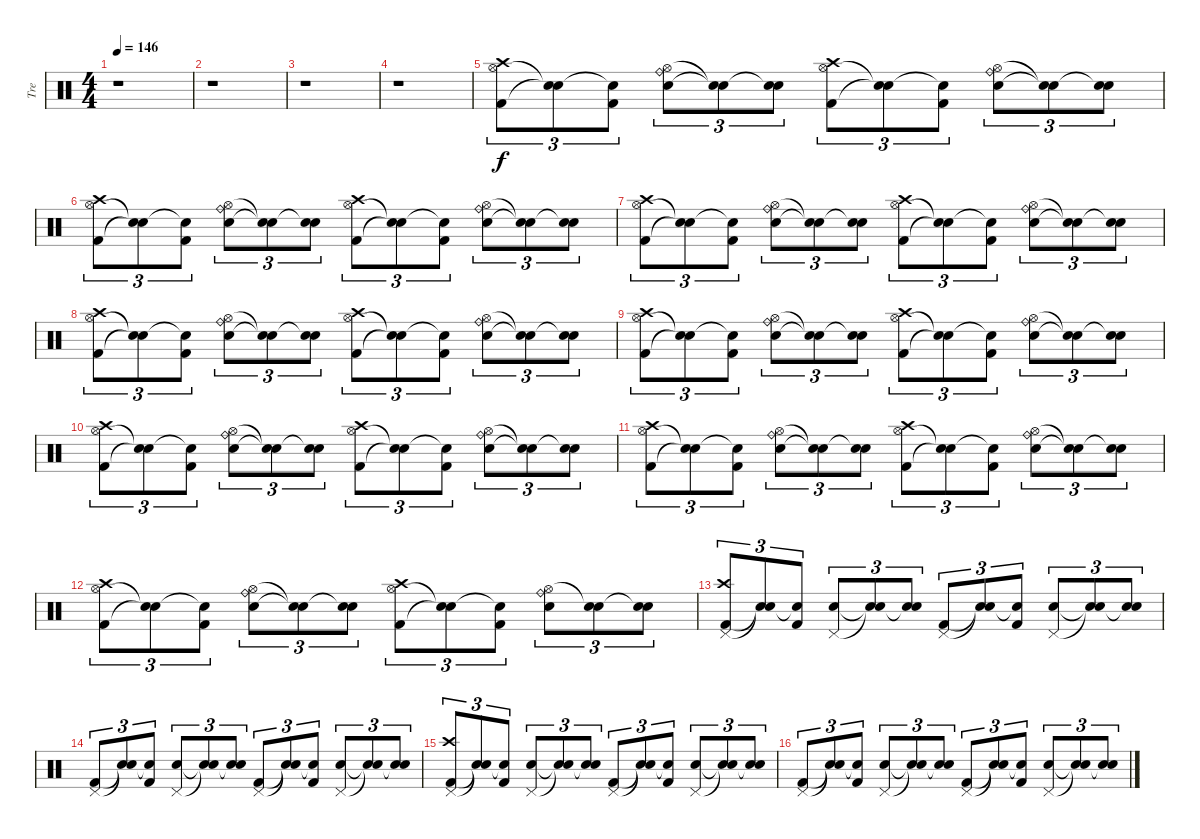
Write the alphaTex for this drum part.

\track ("Tre" "Tre") {instrument percussion}
\staff {score}
\articulation defaults
\ts (4 4)
\tempo 146
\clef neutral
\ks c
r.1{dy f} |
r.1 |
r.1 |
r.1 |
("Kick (hit) 2" "Hi-Hat (open)" "Crash high (hit)").8{tu (3 2)} ("Snare (hit)"{t} "Snare (hit)"{t}).8{tu (3 2)} ("Kick (hit) 2" "Snare (hit)"{t}).8{tu (3 2)} ("Electric Snare (hit)" "Hi-Hat (open)" "Ride (bell)").8{tu (3 2)} ("Snare (hit)"{t} "Snare (hit)"{t}).8{tu (3 2)} ("Electric Snare (hit)" "Snare (hit)"{t}).8{tu (3 2)} ("Kick (hit) 2" "Hi-Hat (open)" "Crash high (hit)").8{tu (3 2)} ("Snare (hit)"{t} "Snare (hit)"{t}).8{tu (3 2)} ("Kick (hit) 2" "Snare (hit)"{t}).8{tu (3 2)} ("Electric Snare (hit)" "Hi-Hat (open)" "Ride (bell)").8{tu (3 2)} ("Snare (hit)"{t} "Snare (hit)"{t}).8{tu (3 2)} ("Electric Snare (hit)" "Snare (hit)"{t}).8{tu (3 2)} |
("Kick (hit) 2" "Hi-Hat (open)" "Crash high (hit)").8{tu (3 2)} ("Snare (hit)"{t} "Snare (hit)"{t}).8{tu (3 2)} ("Kick (hit) 2" "Snare (hit)"{t}).8{tu (3 2)} ("Electric Snare (hit)" "Hi-Hat (open)" "Ride (bell)").8{tu (3 2)} ("Snare (hit)"{t} "Snare (hit)"{t}).8{tu (3 2)} ("Electric Snare (hit)" "Snare (hit)"{t}).8{tu (3 2)} ("Kick (hit) 2" "Hi-Hat (open)" "Crash high (hit)").8{tu (3 2)} ("Snare (hit)"{t} "Snare (hit)"{t}).8{tu (3 2)} ("Kick (hit) 2" "Snare (hit)"{t}).8{tu (3 2)} ("Electric Snare (hit)" "Hi-Hat (open)" "Ride (bell)").8{tu (3 2)} ("Snare (hit)"{t} "Snare (hit)"{t}).8{tu (3 2)} ("Electric Snare (hit)" "Snare (hit)"{t}).8{tu (3 2)} |
("Kick (hit) 2" "Hi-Hat (open)" "Crash high (hit)").8{tu (3 2)} ("Snare (hit)"{t} "Snare (hit)"{t}).8{tu (3 2)} ("Kick (hit) 2" "Snare (hit)"{t}).8{tu (3 2)} ("Electric Snare (hit)" "Hi-Hat (open)" "Ride (bell)").8{tu (3 2)} ("Snare (hit)"{t} "Snare (hit)"{t}).8{tu (3 2)} ("Electric Snare (hit)" "Snare (hit)"{t}).8{tu (3 2)} ("Kick (hit) 2" "Hi-Hat (open)" "Crash high (hit)").8{tu (3 2)} ("Snare (hit)"{t} "Snare (hit)"{t}).8{tu (3 2)} ("Kick (hit) 2" "Snare (hit)"{t}).8{tu (3 2)} ("Electric Snare (hit)" "Hi-Hat (open)" "Ride (bell)").8{tu (3 2)} ("Snare (hit)"{t} "Snare (hit)"{t}).8{tu (3 2)} ("Electric Snare (hit)" "Snare (hit)"{t}).8{tu (3 2)} |
("Kick (hit) 2" "Hi-Hat (open)" "Crash high (hit)").8{tu (3 2)} ("Snare (hit)"{t} "Snare (hit)"{t}).8{tu (3 2)} ("Kick (hit) 2" "Snare (hit)"{t}).8{tu (3 2)} ("Electric Snare (hit)" "Hi-Hat (open)" "Ride (bell)").8{tu (3 2)} ("Snare (hit)"{t} "Snare (hit)"{t}).8{tu (3 2)} ("Electric Snare (hit)" "Snare (hit)"{t}).8{tu (3 2)} ("Kick (hit) 2" "Hi-Hat (open)" "Crash high (hit)").8{tu (3 2)} ("Snare (hit)"{t} "Snare (hit)"{t}).8{tu (3 2)} ("Kick (hit) 2" "Snare (hit)"{t}).8{tu (3 2)} ("Electric Snare (hit)" "Hi-Hat (open)" "Ride (bell)").8{tu (3 2)} ("Snare (hit)"{t} "Snare (hit)"{t}).8{tu (3 2)} ("Electric Snare (hit)" "Snare (hit)"{t}).8{tu (3 2)} |
("Kick (hit) 2" "Hi-Hat (open)" "Crash high (hit)").8{tu (3 2)} ("Snare (hit)"{t} "Snare (hit)"{t}).8{tu (3 2)} ("Kick (hit) 2" "Snare (hit)"{t}).8{tu (3 2)} ("Electric Snare (hit)" "Hi-Hat (open)" "Ride (bell)").8{tu (3 2)} ("Snare (hit)"{t} "Snare (hit)"{t}).8{tu (3 2)} ("Electric Snare (hit)" "Snare (hit)"{t}).8{tu (3 2)} ("Kick (hit) 2" "Hi-Hat (open)" "Crash high (hit)").8{tu (3 2)} ("Snare (hit)"{t} "Snare (hit)"{t}).8{tu (3 2)} ("Kick (hit) 2" "Snare (hit)"{t}).8{tu (3 2)} ("Electric Snare (hit)" "Hi-Hat (open)" "Ride (bell)").8{tu (3 2)} ("Snare (hit)"{t} "Snare (hit)"{t}).8{tu (3 2)} ("Electric Snare (hit)" "Snare (hit)"{t}).8{tu (3 2)} |
("Kick (hit) 2" "Hi-Hat (open)" "Crash high (hit)").8{tu (3 2)} ("Snare (hit)"{t} "Snare (hit)"{t}).8{tu (3 2)} ("Kick (hit) 2" "Snare (hit)"{t}).8{tu (3 2)} ("Electric Snare (hit)" "Hi-Hat (open)" "Ride (bell)").8{tu (3 2)} ("Snare (hit)"{t} "Snare (hit)"{t}).8{tu (3 2)} ("Electric Snare (hit)" "Snare (hit)"{t}).8{tu (3 2)} ("Kick (hit) 2" "Hi-Hat (open)" "Crash high (hit)").8{tu (3 2)} ("Snare (hit)"{t} "Snare (hit)"{t}).8{tu (3 2)} ("Kick (hit) 2" "Snare (hit)"{t}).8{tu (3 2)} ("Electric Snare (hit)" "Hi-Hat (open)" "Ride (bell)").8{tu (3 2)} ("Snare (hit)"{t} "Snare (hit)"{t}).8{tu (3 2)} ("Electric Snare (hit)" "Snare (hit)"{t}).8{tu (3 2)} |
("Kick (hit) 2" "Hi-Hat (open)" "Crash high (hit)").8{tu (3 2)} ("Snare (hit)"{t} "Snare (hit)"{t}).8{tu (3 2)} ("Kick (hit) 2" "Snare (hit)"{t}).8{tu (3 2)} ("Electric Snare (hit)" "Hi-Hat (open)" "Ride (bell)").8{tu (3 2)} ("Snare (hit)"{t} "Snare (hit)"{t}).8{tu (3 2)} ("Electric Snare (hit)" "Snare (hit)"{t}).8{tu (3 2)} ("Kick (hit) 2" "Hi-Hat (open)" "Crash high (hit)").8{tu (3 2)} ("Snare (hit)"{t} "Snare (hit)"{t}).8{tu (3 2)} ("Kick (hit) 2" "Snare (hit)"{t}).8{tu (3 2)} ("Electric Snare (hit)" "Hi-Hat (open)" "Ride (bell)").8{tu (3 2)} ("Snare (hit)"{t} "Snare (hit)"{t}).8{tu (3 2)} ("Electric Snare (hit)" "Snare (hit)"{t}).8{tu (3 2)} |
("Kick (hit) 2" "Hi-Hat (open)" "Crash high (hit)").8{tu (3 2)} ("Snare (hit)"{t} "Snare (hit)"{t}).8{tu (3 2)} ("Kick (hit) 2" "Snare (hit)"{t}).8{tu (3 2)} ("Electric Snare (hit)" "Hi-Hat (open)" "Ride (bell)").8{tu (3 2)} ("Snare (hit)"{t} "Snare (hit)"{t}).8{tu (3 2)} ("Electric Snare (hit)" "Snare (hit)"{t}).8{tu (3 2)} ("Kick (hit) 2" "Hi-Hat (open)" "Crash high (hit)").8{tu (3 2)} ("Snare (hit)"{t} "Snare (hit)"{t}).8{tu (3 2)} ("Kick (hit) 2" "Snare (hit)"{t}).8{tu (3 2)} ("Electric Snare (hit)" "Hi-Hat (open)" "Ride (bell)").8{tu (3 2)} ("Electric Snare (hit)" "Snare (hit)"{t}).8{tu (3 2)} ("Electric Snare (hit)" "Snare (hit)"{t}).8{tu (3 2)} |
("Kick (hit) 2" "Pedal Hi-Hat (hit)" "Crash high (hit)").8{tu (3 2)} ("Snare (hit)"{t} "Snare (hit)"{t}).8{tu (3 2)} ("Kick (hit) 2" "Snare (hit)"{t}).8{tu (3 2)} ("Electric Snare (hit)" "Pedal Hi-Hat (hit)").8{tu (3 2)} ("Snare (hit)"{t} "Snare (hit)"{t}).8{tu (3 2)} ("Electric Snare (hit)" "Snare (hit)"{t}).8{tu (3 2)} ("Kick (hit) 2" "Pedal Hi-Hat (hit)").8{tu (3 2)} ("Snare (hit)"{t} "Snare (hit)"{t}).8{tu (3 2)} ("Kick (hit) 2" "Snare (hit)"{t}).8{tu (3 2)} ("Electric Snare (hit)" "Pedal Hi-Hat (hit)").8{tu (3 2)} ("Snare (hit)"{t} "Snare (hit)"{t}).8{tu (3 2)} ("Electric Snare (hit)" "Snare (hit)"{t}).8{tu (3 2)} |
("Kick (hit) 2" "Pedal Hi-Hat (hit)").8{tu (3 2)} ("Snare (hit)"{t} "Snare (hit)"{t}).8{tu (3 2)} ("Kick (hit) 2" "Snare (hit)"{t}).8{tu (3 2)} ("Electric Snare (hit)" "Pedal Hi-Hat (hit)").8{tu (3 2)} ("Snare (hit)"{t} "Snare (hit)"{t}).8{tu (3 2)} ("Electric Snare (hit)" "Snare (hit)"{t}).8{tu (3 2)} ("Kick (hit) 2" "Pedal Hi-Hat (hit)").8{tu (3 2)} ("Snare (hit)"{t} "Snare (hit)"{t}).8{tu (3 2)} ("Kick (hit) 2" "Snare (hit)"{t}).8{tu (3 2)} ("Electric Snare (hit)" "Pedal Hi-Hat (hit)").8{tu (3 2)} ("Snare (hit)"{t} "Snare (hit)"{t}).8{tu (3 2)} ("Electric Snare (hit)" "Snare (hit)"{t}).8{tu (3 2)} |
("Kick (hit) 2" "Pedal Hi-Hat (hit)" "Crash high (hit)").8{tu (3 2)} ("Snare (hit)"{t} "Snare (hit)"{t}).8{tu (3 2)} ("Kick (hit) 2" "Snare (hit)"{t}).8{tu (3 2)} ("Electric Snare (hit)" "Pedal Hi-Hat (hit)").8{tu (3 2)} ("Snare (hit)"{t} "Snare (hit)"{t}).8{tu (3 2)} ("Electric Snare (hit)" "Snare (hit)"{t}).8{tu (3 2)} ("Kick (hit) 2" "Pedal Hi-Hat (hit)").8{tu (3 2)} ("Snare (hit)"{t} "Snare (hit)"{t}).8{tu (3 2)} ("Kick (hit) 2" "Snare (hit)"{t}).8{tu (3 2)} ("Electric Snare (hit)" "Pedal Hi-Hat (hit)").8{tu (3 2)} ("Snare (hit)"{t} "Snare (hit)"{t}).8{tu (3 2)} ("Electric Snare (hit)" "Snare (hit)"{t}).8{tu (3 2)} |
("Kick (hit) 2" "Pedal Hi-Hat (hit)").8{tu (3 2)} ("Snare (hit)"{t} "Snare (hit)"{t}).8{tu (3 2)} ("Kick (hit) 2" "Snare (hit)"{t}).8{tu (3 2)} ("Electric Snare (hit)" "Pedal Hi-Hat (hit)").8{tu (3 2)} ("Snare (hit)"{t} "Snare (hit)"{t}).8{tu (3 2)} ("Electric Snare (hit)" "Snare (hit)"{t}).8{tu (3 2)} ("Kick (hit) 2" "Pedal Hi-Hat (hit)").8{tu (3 2)} ("Snare (hit)"{t} "Snare (hit)"{t}).8{tu (3 2)} ("Kick (hit) 2" "Snare (hit)"{t}).8{tu (3 2)} ("Electric Snare (hit)" "Pedal Hi-Hat (hit)").8{tu (3 2)} ("Snare (hit)"{t} "Snare (hit)"{t}).8{tu (3 2)} ("Electric Snare (hit)" "Snare (hit)"{t}).8{tu (3 2)}
